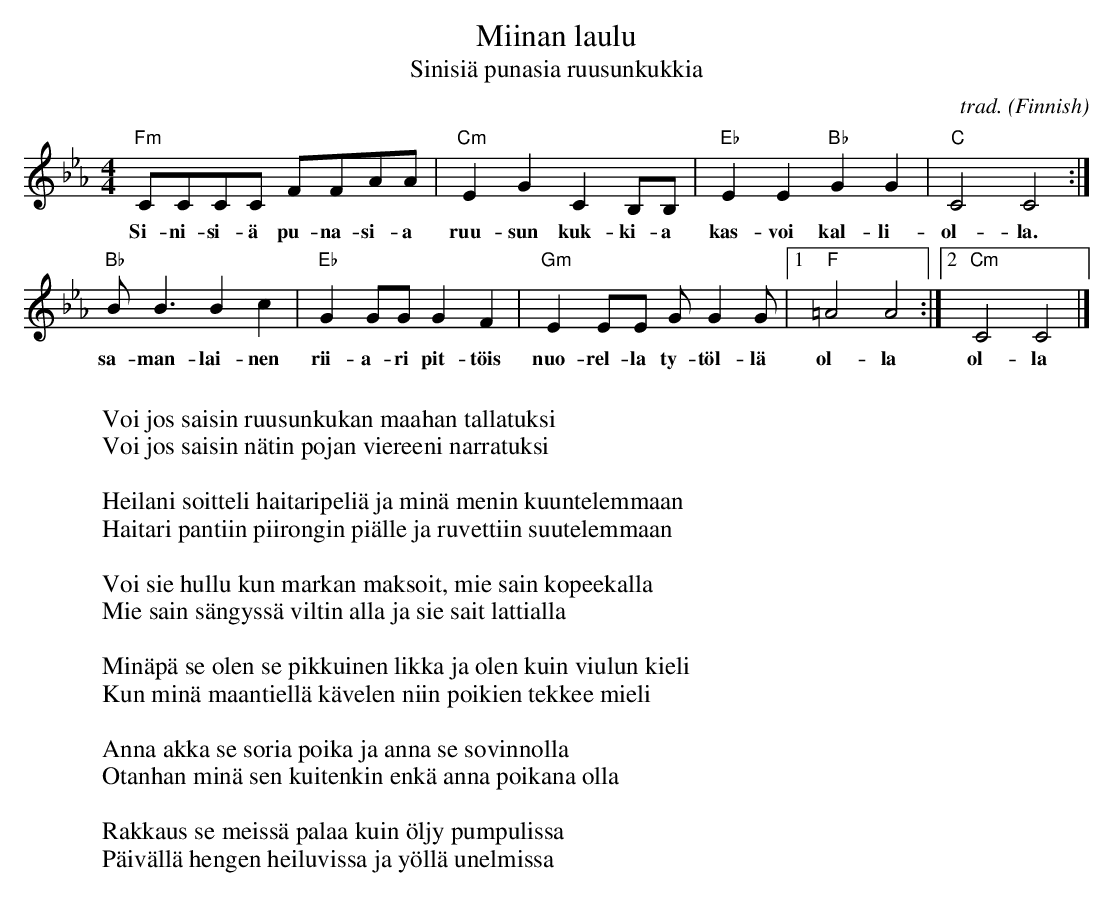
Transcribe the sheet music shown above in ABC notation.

X:1
T:Miinan laulu
T:Sinisiä punasia ruusunkukkia
M:4/4
L:1/8
C:trad.
O:Finnish
K:C minor
"Fm" CCCC FFAA | "Cm" E2 G2 C2 B,B, | "Eb" E2 E2 "Bb" G2 G2 | "C" C4 C4 :|
w:Si-ni-si-ä pu-na-si-a | ruu-sun kuk-ki-a | kas-voi kal-li- | ol-la. |
"Bb" B B3 B2 c2 | "Eb" G2 GG G2 F2 | "Gm" E2 EE G G2 G |1 "F" =A4 A4 :|2 "Cm" C4 C4 |]
w:sa-man-lai-nen | rii-a-ri pit-töis | nuo-rel-la ty-töl-lä | ol-la | ol-la |
W:
W:Voi jos saisin ruusunkukan maahan tallatuksi
W:Voi jos saisin nätin pojan viereeni narratuksi
W:
W:Heilani soitteli haitaripeliä ja minä menin kuuntelemmaan
W:Haitari pantiin piirongin piälle ja ruvettiin suutelemmaan
W:
W:Voi sie hullu kun markan maksoit, mie sain kopeekalla
W:Mie sain sängyssä viltin alla ja sie sait lattialla
W:
W:Minäpä se olen se pikkuinen likka ja olen kuin viulun kieli
W:Kun minä maantiellä kävelen niin poikien tekkee mieli
W:
W:Anna akka se soria poika ja anna se sovinnolla
W:Otanhan minä sen kuitenkin enkä anna poikana olla
W:
W:Rakkaus se meissä palaa kuin öljy pumpulissa
W:Päivällä hengen heiluvissa ja yöllä unelmissa
